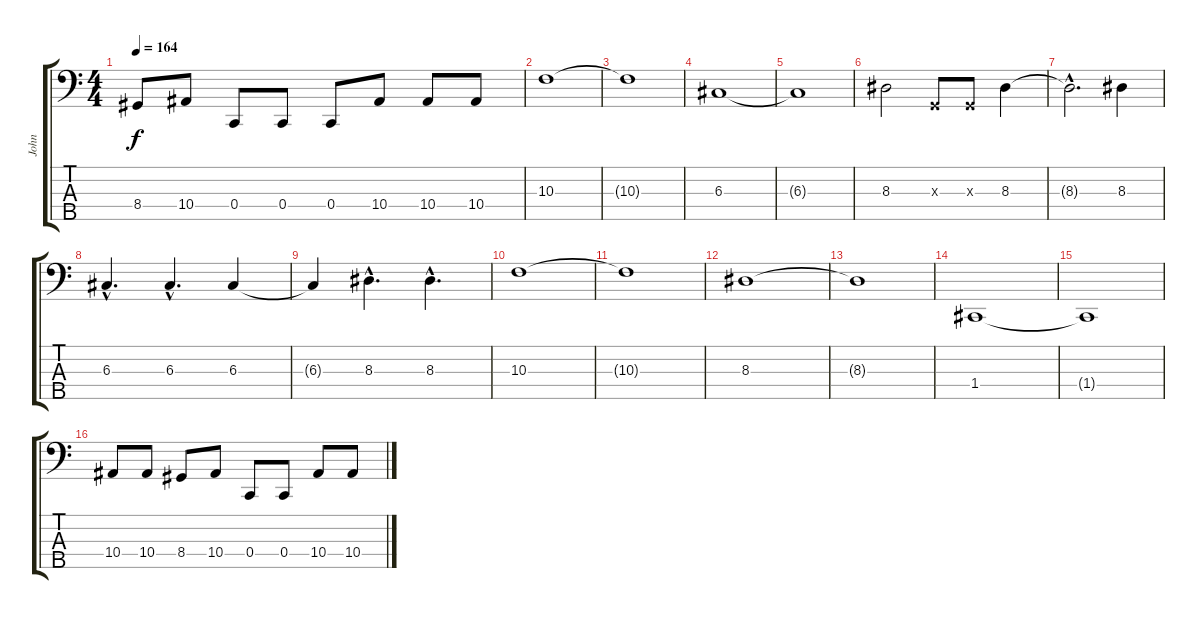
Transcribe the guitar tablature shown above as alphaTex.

\track ("John" "John") {instrument electricbasspick}
\staff {score tabs}
\tuning (F2 C2 G1 C1 A0) {hide}
\ts (4 4)
\tempo 164
\clef f4
\ks c
8.4.8{dy f} 10.4.8 0.4.8 0.4.8 0.4.8 10.4.8 10.4.8 10.4.8 |
10.3.1 |
10.3{t}.1 |
6.3.1 |
6.3{t}.1 |
8.3.2 0.3{x}.8 0.3{x}.8 8.3.4 |
8.3{hac t}.2{d} 8.3.4 |
6.3{hac}.4{d} 6.3{hac}.4{d} 6.3.4 |
6.3{t}.4 8.3{hac}.4{d} 8.3{hac}.4{d} |
10.3.1 |
10.3{t}.1 |
8.3.1 |
8.3{t}.1 |
1.4.1 |
1.4{t}.1 |
10.4.8 10.4.8 8.4.8 10.4.8 0.4.8 0.4.8 10.4.8 10.4.8
